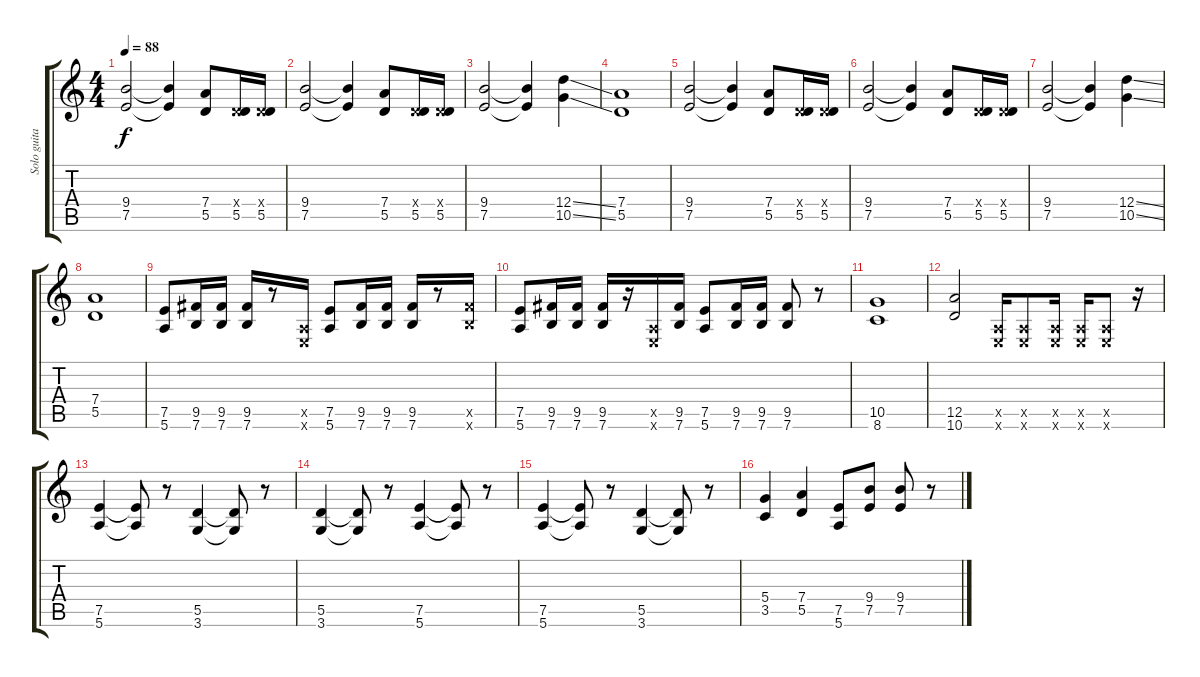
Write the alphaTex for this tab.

\track ("Solo guitar" "Solo guita") {instrument distortionguitar}
\staff {score tabs}
\tuning (E4 B3 G3 D3 A2 E2) {hide}
\ts (4 4)
\tempo 88
\clef g2
\ks c
(9.4 7.5).2{dy f} (9.4{t} 7.5{t}).4 (7.4 5.5).8 (0.4{x} 5.5).16 (0.4{x} 5.5).16 |
(9.4 7.5).2 (9.4{t} 7.5{t}).4 (7.4 5.5).8 (0.4{x} 5.5).16 (0.4{x} 5.5).16 |
(9.4 7.5).2 (9.4{t} 7.5{t}).4 (12.4{ss} 10.5{ss}).4 |
(7.4 5.5).1 |
(9.4 7.5).2 (9.4{t} 7.5{t}).4 (7.4 5.5).8 (0.4{x} 5.5).16 (0.4{x} 5.5).16 |
(9.4 7.5).2 (9.4{t} 7.5{t}).4 (7.4 5.5).8 (0.4{x} 5.5).16 (0.4{x} 5.5).16 |
(9.4 7.5).2 (9.4{t} 7.5{t}).4 (12.4{ss} 10.5{ss}).4 |
(7.4 5.5).1 |
(7.5 5.6).8 (9.5 7.6).16 (9.5 7.6).16 (9.5 7.6).16 r.8 (0.5{x} 0.6{x}).16 (7.5 5.6).8 (9.5 7.6).16 (9.5 7.6).16 (9.5 7.6).16 r.8 (9.5{x} 7.6{x}).16 |
(7.5 5.6).8 (9.5 7.6).16 (9.5 7.6).16 (9.5 7.6).16 r.16 (0.5{x} 0.6{x}).16 (9.5 7.6).16 (7.5 5.6).8 (9.5 7.6).16 (9.5 7.6).16 (9.5 7.6).8 r.8 |
(10.5 8.6).1 |
(12.5 10.6).2 (0.5{x} 0.6{x}).16 (0.5{x} 0.6{x}).8 (0.5{x} 0.6{x}).16 (0.5{x} 0.6{x}).16 (0.5{x} 0.6{x}).8 r.16 |
(7.5 5.6).4 (7.5{t} 5.6{t}).8 r.8 (5.5 3.6).4 (5.5{t} 3.6{t}).8 r.8 |
(5.5 3.6).4 (5.5{t} 3.6{t}).8 r.8 (7.5 5.6).4 (7.5{t} 5.6{t}).8 r.8 |
(7.5 5.6).4 (7.5{t} 5.6{t}).8 r.8 (5.5 3.6).4 (5.5{t} 3.6{t}).8 r.8 |
(5.4 3.5).4 (7.4 5.5).4 (7.5 5.6).8 (9.4 7.5).8 (9.4 7.5{ss}).8 r.8
